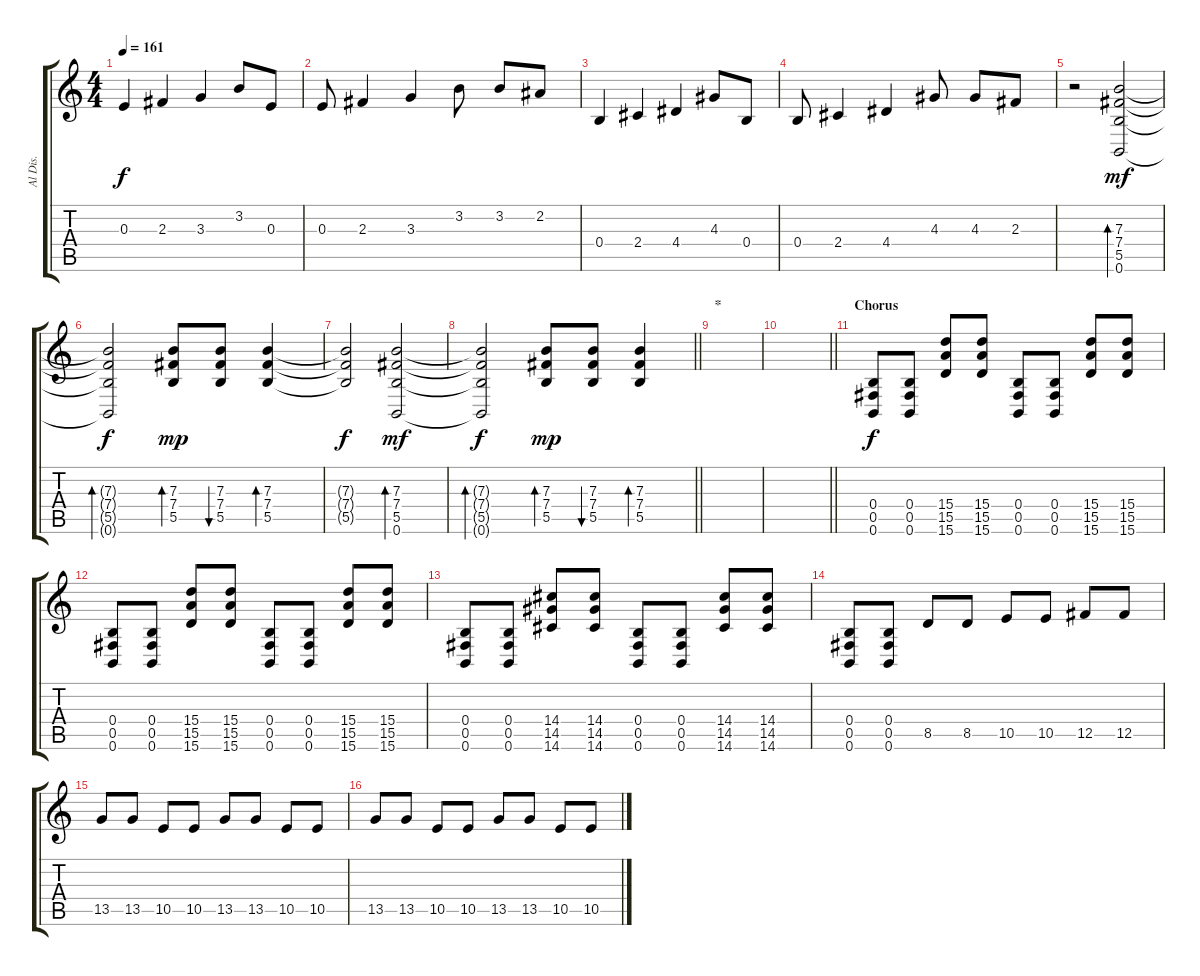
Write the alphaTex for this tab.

\track ("Al Dis." "Al Dis.") {instrument distortionguitar}
\staff {score tabs}
\tuning (Db4 Ab3 E3 B2 Gb2 B1) {hide}
\ts (4 4)
\tempo 161
\clef g2
\ks c
0.3.4{dy f} 2.3.4 3.3.4 3.2.8 0.3.8 |
0.3.8 2.3.4 3.3.4 3.2.8 3.2.8 2.2.8 |
0.4.4 2.4.4 4.4.4 4.3.8 0.4.8 |
0.4.8 2.4.4 4.4.4 4.3.8 4.3.8 2.3.8 |
r.2 (7.3 7.4 5.5 0.6).2{bd 240 dy mf} |
(7.3{t} 7.4{t} 5.5{t} 0.6{t}).2{bd 240 dy f} (7.3 7.4 5.5).8{bd 240 dy mp} (7.3 7.4 5.5).8{bu 240} (7.3 7.4 5.5).4{bd 240} |
(7.3{t} 7.4{t} 5.5{t}).2{dy f} (7.3 7.4 5.5 0.6).2{bd 240 dy mf} |
\barLineRight lightlight
(7.3{t} 7.4{t} 5.5{t} 0.6{t}).2{bd 240 dy f} (7.3 7.4 5.5).8{bd 240 dy mp} (7.3 7.4 5.5).8{bu 240} (7.3 7.4 5.5).4{bd 240} |
\section ("" "*")
|
\barLineRight lightlight
|
\section ("" "Chorus")
(0.4 0.5 0.6).8{dy f} (0.4 0.5 0.6).8 (15.4 15.5 15.6).8 (15.4 15.5 15.6).8 (0.4 0.5 0.6).8 (0.4 0.5 0.6).8 (15.4 15.5 15.6).8 (15.4 15.5 15.6).8 |
(0.4 0.5 0.6).8 (0.4 0.5 0.6).8 (15.4 15.5 15.6).8 (15.4 15.5 15.6).8 (0.4 0.5 0.6).8 (0.4 0.5 0.6).8 (15.4 15.5 15.6).8 (15.4 15.5 15.6).8 |
(0.4 0.5 0.6).8 (0.4 0.5 0.6).8 (14.4 14.5 14.6).8 (14.4 14.5 14.6).8 (0.4 0.5 0.6).8 (0.4 0.5 0.6).8 (14.4 14.5 14.6).8 (14.4 14.5 14.6).8 |
(0.4 0.5 0.6).8 (0.4 0.5 0.6).8 8.5.8 8.5.8 10.5.8 10.5.8 12.5.8 12.5.8 |
13.5.8 13.5.8 10.5.8 10.5.8 13.5.8 13.5.8 10.5.8 10.5.8 |
13.5.8 13.5.8 10.5.8 10.5.8 13.5.8 13.5.8 10.5.8 10.5.8
